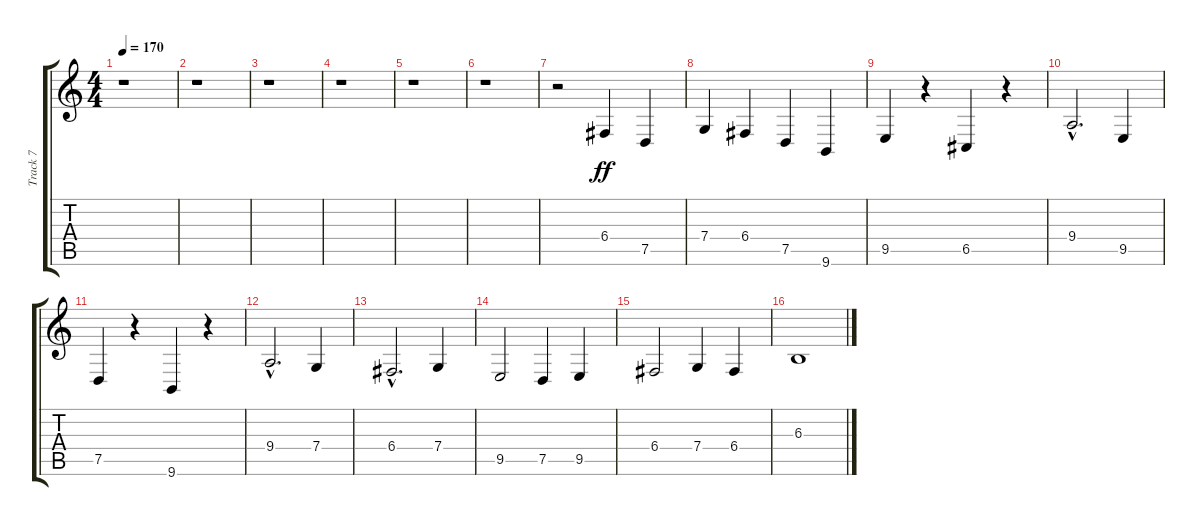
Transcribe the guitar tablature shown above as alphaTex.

\track ("Track 7" "Track 7") {instrument clarinet}
\staff {score tabs}
\tuning (D4 A3 F3 C3 G2 D2) {hide}
\ts (4 4)
\tempo 170
\clef g2
\ks c
r.1{dy ff} |
r.1 |
r.1 |
r.1 |
r.1 |
r.1 |
r.2 6.4.4 7.5.4 |
7.4.4 6.4.4 7.5.4 9.6.4 |
9.5.4 r.4 6.5.4 r.4 |
9.4{hac}.2{d} 9.5.4 |
7.5.4 r.4 9.6.4 r.4 |
9.4{hac}.2{d} 7.4.4 |
6.4{hac}.2{d} 7.4.4 |
9.5.2 7.5.4 9.5.4 |
6.4.2 7.4.4 6.4.4 |
6.3.1
